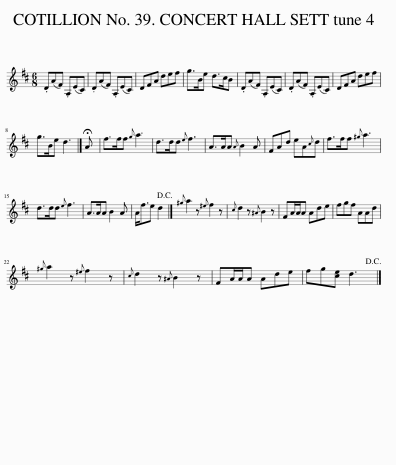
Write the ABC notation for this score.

X:1
L:1/8
M:6/8
I:linebreak $
K:D
V:1 treble
V:1
 .D(AF) .A,(EC) | .D(AF) .A,(EC) | DFA def | g>Be d>cB | .D(AF) .A,(EC) | %5
 .D(AF) .A,(EC) | DFA def |$ g>Be d3 |] !fermata!A | f>ff{g} a3 | %10
 d>dd{e} f3 | A>AA{A} B2 A | FAd eA{c}d | f>ff{^g} a3 |$ d>dd{e} f3 | %15
 A>AA B2 A | A<fe d2!D.C.! |]{^g} a2 z{^e} f2 z |{c} d2 z{^A} B2 z | FA/A/A Ade | %20
 fgf AAd |${^g} a2 z{^e} f2 z |{c} d2 z{^A} B2 z | FA/A/A Ade | fg[ce] d3!D.C.! |] %25
